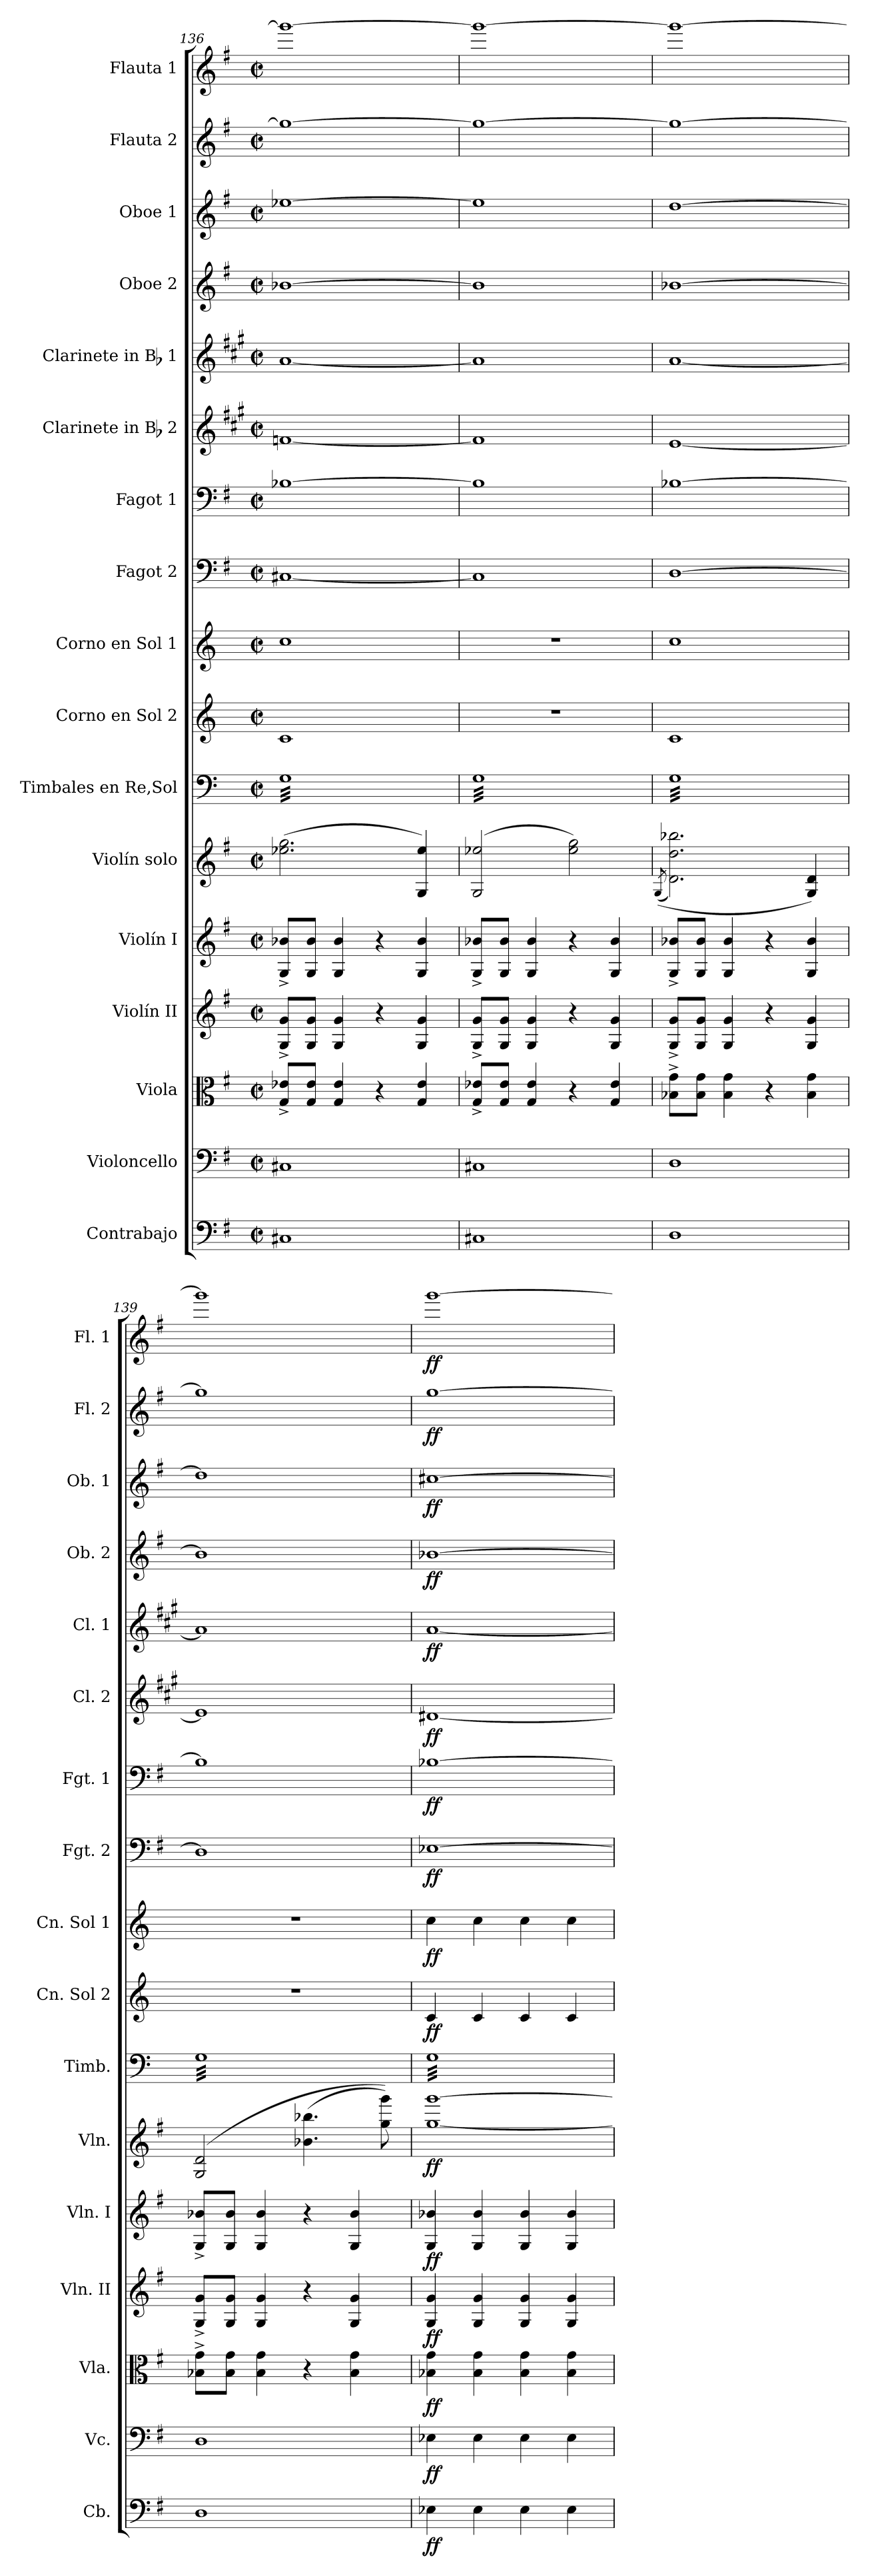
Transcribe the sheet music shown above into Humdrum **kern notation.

**kern	**dynam	**kern	**dynam	**kern	**dynam	**kern	**dynam	**kern	**dynam	**kern	**dynam	**kern	**kern	**dynam	**kern	**dynam	**kern	**dynam	**kern	**dynam	**kern	**dynam	**kern	**dynam	**kern	**dynam	**kern	**dynam	**kern	**dynam	**kern	**dynam
*part17	*part17	*part16	*part16	*part15	*part15	*part14	*part14	*part13	*part13	*part12	*part12	*part11	*part10	*part10	*part9	*part9	*part8	*part8	*part7	*part7	*part6	*part6	*part5	*part5	*part4	*part4	*part3	*part3	*part2	*part2	*part1	*part1
*staff17	*staff17	*staff16	*staff16	*staff15	*staff15	*staff14	*staff14	*staff13	*staff13	*staff12	*staff12	*staff11	*staff10	*staff10	*staff9	*staff9	*staff8	*staff8	*staff7	*staff7	*staff6	*staff6	*staff5	*staff5	*staff4	*staff4	*staff3	*staff3	*staff2	*staff2	*staff1	*staff1
*I"Contrabajo	*	*I"Violoncello	*	*I"Viola	*	*I"Violín II	*	*I"Violín I	*	*I"Violín solo	*	*I"Timbales en Re,Sol	*I"Corno en Sol 2	*	*I"Corno en Sol 1	*	*I"Fagot 2	*	*I"Fagot 1	*	*I"Clarinete in Bb 2	*	*I"Clarinete in Bb 1	*	*I"Oboe 2	*	*I"Oboe 1	*	*I"Flauta 2	*	*I"Flauta 1	*
*I'Cb.	*	*I'Vc.	*	*I'Vla.	*	*I'Vln. II	*	*I'Vln. I	*	*I'Vln.	*	*I'Timb.	*I'Cn. Sol 2	*	*I'Cn. Sol 1	*	*I'Fgt. 2	*	*I'Fgt. 1	*	*I'Cl. 2	*	*I'Cl. 1	*	*I'Ob. 2	*	*I'Ob. 1	*	*I'Fl. 2	*	*I'Fl. 1	*
!!LO:PB:g=z
*clefF4	*	*clefF4	*	*clefC3	*	*clefG2	*	*clefG2	*	*clefG2	*	*clefF4	*clefG2	*	*clefG2	*	*clefF4	*	*clefF4	*	*clefG2	*	*clefG2	*	*clefG2	*	*clefG2	*	*clefG2	*	*clefG2	*
*ITrd7c12	*	*	*	*	*	*	*	*	*	*	*	*	*ITrd3c5	*	*ITrd3c5	*	*	*	*	*	*ITrd1c2	*	*ITrd1c2	*	*	*	*	*	*	*	*	*
*k[f#]	*	*k[f#]	*	*k[f#]	*	*k[f#]	*	*k[f#]	*	*k[f#]	*	*k[]	*k[f#]	*	*k[f#]	*	*k[f#]	*	*k[f#]	*	*k[f#]	*	*k[f#]	*	*k[f#]	*	*k[f#]	*	*k[f#]	*	*k[f#]	*
*G:	*	*G:	*	*G:	*	*G:	*	*G:	*	*G:	*	*C:	*G:	*	*G:	*	*G:	*	*G:	*	*G:	*	*G:	*	*G:	*	*G:	*	*G:	*	*G:	*
*M2/2	*	*M2/2	*	*M2/2	*	*M2/2	*	*M2/2	*	*M2/2	*	*M2/2	*M2/2	*	*M2/2	*	*M2/2	*	*M2/2	*	*M2/2	*	*M2/2	*	*M2/2	*	*M2/2	*	*M2/2	*	*M2/2	*
*met(c|)	*	*met(c|)	*	*met(c|)	*	*met(c|)	*	*met(c|)	*	*met(c|)	*	*met(c|)	*met(c|)	*	*met(c|)	*	*met(c|)	*	*met(c|)	*	*met(c|)	*	*met(c|)	*	*met(c|)	*	*met(c|)	*	*met(c|)	*	*met(c|)	*
=136	=136	=136	=136	=136	=136	=136	=136	=136	=136	=136	=136	=136	=136	=136	=136	=136	=136	=136	=136	=136	=136	=136	=136	=136	=136	=136	=136	=136	=136	=136	=136	=136
*	*	*	*	*	*	*	*	*	*	*	*	*tremolo	*	*	*	*	*	*	*	*	*	*	*	*	*	*	*	*	*	*	*	*
1CC#Xi	.	1C#Xi	.	8Gi/^ 8e-Xi^L	.	8Gi/^ 8gi^L	.	8Gi/^ 8b-Xi^L	.	(2.ee-Xi\ 2.ggi	.	32GiLLL	1Gi	.	1gi	.	[<1C#Xi	.	[>1B-Xi	.	[<1e-Xi	.	[<1gi	.	[>1b-Xi	.	[>1ee-Xi	.	1ggi_>	.	1gggi_>	.
.	.	.	.	.	.	.	.	.	.	.	.	32Gi	.	.	.	.	.	.	.	.	.	.	.	.	.	.	.	.	.	.	.	.
.	.	.	.	.	.	.	.	.	.	.	.	32Gi	.	.	.	.	.	.	.	.	.	.	.	.	.	.	.	.	.	.	.	.
.	.	.	.	.	.	.	.	.	.	.	.	32Gi	.	.	.	.	.	.	.	.	.	.	.	.	.	.	.	.	.	.	.	.
.	.	.	.	8Gi/ 8e-iJ	.	8Gi/ 8giJ	.	8Gi/ 8b-iJ	.	.	.	32Gi	.	.	.	.	.	.	.	.	.	.	.	.	.	.	.	.	.	.	.	.
.	.	.	.	.	.	.	.	.	.	.	.	32Gi	.	.	.	.	.	.	.	.	.	.	.	.	.	.	.	.	.	.	.	.
.	.	.	.	.	.	.	.	.	.	.	.	32Gi	.	.	.	.	.	.	.	.	.	.	.	.	.	.	.	.	.	.	.	.
.	.	.	.	.	.	.	.	.	.	.	.	32Gi	.	.	.	.	.	.	.	.	.	.	.	.	.	.	.	.	.	.	.	.
.	.	.	.	4Gi/ 4e-i	.	4Gi/ 4gi	.	4Gi/ 4b-i	.	.	.	32Gi	.	.	.	.	.	.	.	.	.	.	.	.	.	.	.	.	.	.	.	.
.	.	.	.	.	.	.	.	.	.	.	.	32Gi	.	.	.	.	.	.	.	.	.	.	.	.	.	.	.	.	.	.	.	.
.	.	.	.	.	.	.	.	.	.	.	.	32Gi	.	.	.	.	.	.	.	.	.	.	.	.	.	.	.	.	.	.	.	.
.	.	.	.	.	.	.	.	.	.	.	.	32Gi	.	.	.	.	.	.	.	.	.	.	.	.	.	.	.	.	.	.	.	.
.	.	.	.	.	.	.	.	.	.	.	.	32Gi	.	.	.	.	.	.	.	.	.	.	.	.	.	.	.	.	.	.	.	.
.	.	.	.	.	.	.	.	.	.	.	.	32Gi	.	.	.	.	.	.	.	.	.	.	.	.	.	.	.	.	.	.	.	.
.	.	.	.	.	.	.	.	.	.	.	.	32Gi	.	.	.	.	.	.	.	.	.	.	.	.	.	.	.	.	.	.	.	.
.	.	.	.	.	.	.	.	.	.	.	.	32Gi	.	.	.	.	.	.	.	.	.	.	.	.	.	.	.	.	.	.	.	.
.	.	.	.	4r	.	4r	.	4r	.	.	.	32Gi	.	.	.	.	.	.	.	.	.	.	.	.	.	.	.	.	.	.	.	.
.	.	.	.	.	.	.	.	.	.	.	.	32Gi	.	.	.	.	.	.	.	.	.	.	.	.	.	.	.	.	.	.	.	.
.	.	.	.	.	.	.	.	.	.	.	.	32Gi	.	.	.	.	.	.	.	.	.	.	.	.	.	.	.	.	.	.	.	.
.	.	.	.	.	.	.	.	.	.	.	.	32Gi	.	.	.	.	.	.	.	.	.	.	.	.	.	.	.	.	.	.	.	.
.	.	.	.	.	.	.	.	.	.	.	.	32Gi	.	.	.	.	.	.	.	.	.	.	.	.	.	.	.	.	.	.	.	.
.	.	.	.	.	.	.	.	.	.	.	.	32Gi	.	.	.	.	.	.	.	.	.	.	.	.	.	.	.	.	.	.	.	.
.	.	.	.	.	.	.	.	.	.	.	.	32Gi	.	.	.	.	.	.	.	.	.	.	.	.	.	.	.	.	.	.	.	.
.	.	.	.	.	.	.	.	.	.	.	.	32Gi	.	.	.	.	.	.	.	.	.	.	.	.	.	.	.	.	.	.	.	.
.	.	.	.	4Gi/ 4e-i	.	4Gi/ 4gi	.	4Gi/ 4b-i	.	4Gi/ 4ee-i)	.	32Gi	.	.	.	.	.	.	.	.	.	.	.	.	.	.	.	.	.	.	.	.
.	.	.	.	.	.	.	.	.	.	.	.	32Gi	.	.	.	.	.	.	.	.	.	.	.	.	.	.	.	.	.	.	.	.
.	.	.	.	.	.	.	.	.	.	.	.	32Gi	.	.	.	.	.	.	.	.	.	.	.	.	.	.	.	.	.	.	.	.
.	.	.	.	.	.	.	.	.	.	.	.	32Gi	.	.	.	.	.	.	.	.	.	.	.	.	.	.	.	.	.	.	.	.
.	.	.	.	.	.	.	.	.	.	.	.	32Gi	.	.	.	.	.	.	.	.	.	.	.	.	.	.	.	.	.	.	.	.
.	.	.	.	.	.	.	.	.	.	.	.	32Gi	.	.	.	.	.	.	.	.	.	.	.	.	.	.	.	.	.	.	.	.
.	.	.	.	.	.	.	.	.	.	.	.	32Gi	.	.	.	.	.	.	.	.	.	.	.	.	.	.	.	.	.	.	.	.
.	.	.	.	.	.	.	.	.	.	.	.	32GiJJJ	.	.	.	.	.	.	.	.	.	.	.	.	.	.	.	.	.	.	.	.
=137	=137	=137	=137	=137	=137	=137	=137	=137	=137	=137	=137	=137	=137	=137	=137	=137	=137	=137	=137	=137	=137	=137	=137	=137	=137	=137	=137	=137	=137	=137	=137	=137
1CC#Xi	.	1C#Xi	.	8Gi/^ 8e-Xi^L	.	8Gi/^ 8gi^L	.	8Gi/^ 8b-Xi^L	.	(2Gi/ 2ee-Xi	.	32GiLLL	1r	.	1r	.	1C#i]	.	1B-i]	.	1e-i]	.	1gi]	.	1b-i]	.	1ee-i]	.	1ggi_>	.	1gggi_>	.
.	.	.	.	.	.	.	.	.	.	.	.	32Gi	.	.	.	.	.	.	.	.	.	.	.	.	.	.	.	.	.	.	.	.
.	.	.	.	.	.	.	.	.	.	.	.	32Gi	.	.	.	.	.	.	.	.	.	.	.	.	.	.	.	.	.	.	.	.
.	.	.	.	.	.	.	.	.	.	.	.	32Gi	.	.	.	.	.	.	.	.	.	.	.	.	.	.	.	.	.	.	.	.
.	.	.	.	8Gi/ 8e-iJ	.	8Gi/ 8giJ	.	8Gi/ 8b-iJ	.	.	.	32Gi	.	.	.	.	.	.	.	.	.	.	.	.	.	.	.	.	.	.	.	.
.	.	.	.	.	.	.	.	.	.	.	.	32Gi	.	.	.	.	.	.	.	.	.	.	.	.	.	.	.	.	.	.	.	.
.	.	.	.	.	.	.	.	.	.	.	.	32Gi	.	.	.	.	.	.	.	.	.	.	.	.	.	.	.	.	.	.	.	.
.	.	.	.	.	.	.	.	.	.	.	.	32Gi	.	.	.	.	.	.	.	.	.	.	.	.	.	.	.	.	.	.	.	.
.	.	.	.	4Gi/ 4e-i	.	4Gi/ 4gi	.	4Gi/ 4b-i	.	.	.	32Gi	.	.	.	.	.	.	.	.	.	.	.	.	.	.	.	.	.	.	.	.
.	.	.	.	.	.	.	.	.	.	.	.	32Gi	.	.	.	.	.	.	.	.	.	.	.	.	.	.	.	.	.	.	.	.
.	.	.	.	.	.	.	.	.	.	.	.	32Gi	.	.	.	.	.	.	.	.	.	.	.	.	.	.	.	.	.	.	.	.
.	.	.	.	.	.	.	.	.	.	.	.	32Gi	.	.	.	.	.	.	.	.	.	.	.	.	.	.	.	.	.	.	.	.
.	.	.	.	.	.	.	.	.	.	.	.	32Gi	.	.	.	.	.	.	.	.	.	.	.	.	.	.	.	.	.	.	.	.
.	.	.	.	.	.	.	.	.	.	.	.	32Gi	.	.	.	.	.	.	.	.	.	.	.	.	.	.	.	.	.	.	.	.
.	.	.	.	.	.	.	.	.	.	.	.	32Gi	.	.	.	.	.	.	.	.	.	.	.	.	.	.	.	.	.	.	.	.
.	.	.	.	.	.	.	.	.	.	.	.	32Gi	.	.	.	.	.	.	.	.	.	.	.	.	.	.	.	.	.	.	.	.
.	.	.	.	4r	.	4r	.	4r	.	2ee-i\ 2ggi)	.	32Gi	.	.	.	.	.	.	.	.	.	.	.	.	.	.	.	.	.	.	.	.
.	.	.	.	.	.	.	.	.	.	.	.	32Gi	.	.	.	.	.	.	.	.	.	.	.	.	.	.	.	.	.	.	.	.
.	.	.	.	.	.	.	.	.	.	.	.	32Gi	.	.	.	.	.	.	.	.	.	.	.	.	.	.	.	.	.	.	.	.
.	.	.	.	.	.	.	.	.	.	.	.	32Gi	.	.	.	.	.	.	.	.	.	.	.	.	.	.	.	.	.	.	.	.
.	.	.	.	.	.	.	.	.	.	.	.	32Gi	.	.	.	.	.	.	.	.	.	.	.	.	.	.	.	.	.	.	.	.
.	.	.	.	.	.	.	.	.	.	.	.	32Gi	.	.	.	.	.	.	.	.	.	.	.	.	.	.	.	.	.	.	.	.
.	.	.	.	.	.	.	.	.	.	.	.	32Gi	.	.	.	.	.	.	.	.	.	.	.	.	.	.	.	.	.	.	.	.
.	.	.	.	.	.	.	.	.	.	.	.	32Gi	.	.	.	.	.	.	.	.	.	.	.	.	.	.	.	.	.	.	.	.
.	.	.	.	4Gi/ 4e-i	.	4Gi/ 4gi	.	4Gi/ 4b-i	.	.	.	32Gi	.	.	.	.	.	.	.	.	.	.	.	.	.	.	.	.	.	.	.	.
.	.	.	.	.	.	.	.	.	.	.	.	32Gi	.	.	.	.	.	.	.	.	.	.	.	.	.	.	.	.	.	.	.	.
.	.	.	.	.	.	.	.	.	.	.	.	32Gi	.	.	.	.	.	.	.	.	.	.	.	.	.	.	.	.	.	.	.	.
.	.	.	.	.	.	.	.	.	.	.	.	32Gi	.	.	.	.	.	.	.	.	.	.	.	.	.	.	.	.	.	.	.	.
.	.	.	.	.	.	.	.	.	.	.	.	32Gi	.	.	.	.	.	.	.	.	.	.	.	.	.	.	.	.	.	.	.	.
.	.	.	.	.	.	.	.	.	.	.	.	32Gi	.	.	.	.	.	.	.	.	.	.	.	.	.	.	.	.	.	.	.	.
.	.	.	.	.	.	.	.	.	.	.	.	32Gi	.	.	.	.	.	.	.	.	.	.	.	.	.	.	.	.	.	.	.	.
.	.	.	.	.	.	.	.	.	.	.	.	32GiJJJ	.	.	.	.	.	.	.	.	.	.	.	.	.	.	.	.	.	.	.	.
=138	=138	=138	=138	=138	=138	=138	=138	=138	=138	=138	=138	=138	=138	=138	=138	=138	=138	=138	=138	=138	=138	=138	=138	=138	=138	=138	=138	=138	=138	=138	=138	=138
.	.	.	.	.	.	.	.	.	.	((8qGi/	.	.	.	.	.	.	.	.	.	.	.	.	.	.	.	.	.	.	.	.	.	.
1DDi	.	1Di	.	8B-Xi\^ 8gi^L	.	8Gi/^ 8gi^L	.	8Gi/^ 8b-Xi^L	.	2.di\ 2.ddi 2.bb-Xi)	.	32GiLLL	1Gi	.	1gi	.	[>1Di	.	[>1B-Xi	.	[<1di	.	[<1gi	.	[>1b-Xi	.	[>1ddi	.	1ggi_>	.	1gggi_>	.
.	.	.	.	.	.	.	.	.	.	.	.	32Gi	.	.	.	.	.	.	.	.	.	.	.	.	.	.	.	.	.	.	.	.
.	.	.	.	.	.	.	.	.	.	.	.	32Gi	.	.	.	.	.	.	.	.	.	.	.	.	.	.	.	.	.	.	.	.
.	.	.	.	.	.	.	.	.	.	.	.	32Gi	.	.	.	.	.	.	.	.	.	.	.	.	.	.	.	.	.	.	.	.
.	.	.	.	8B-i\ 8giJ	.	8Gi/ 8giJ	.	8Gi/ 8b-iJ	.	.	.	32Gi	.	.	.	.	.	.	.	.	.	.	.	.	.	.	.	.	.	.	.	.
.	.	.	.	.	.	.	.	.	.	.	.	32Gi	.	.	.	.	.	.	.	.	.	.	.	.	.	.	.	.	.	.	.	.
.	.	.	.	.	.	.	.	.	.	.	.	32Gi	.	.	.	.	.	.	.	.	.	.	.	.	.	.	.	.	.	.	.	.
.	.	.	.	.	.	.	.	.	.	.	.	32Gi	.	.	.	.	.	.	.	.	.	.	.	.	.	.	.	.	.	.	.	.
.	.	.	.	4B-i\ 4gi	.	4Gi/ 4gi	.	4Gi/ 4b-i	.	.	.	32Gi	.	.	.	.	.	.	.	.	.	.	.	.	.	.	.	.	.	.	.	.
.	.	.	.	.	.	.	.	.	.	.	.	32Gi	.	.	.	.	.	.	.	.	.	.	.	.	.	.	.	.	.	.	.	.
.	.	.	.	.	.	.	.	.	.	.	.	32Gi	.	.	.	.	.	.	.	.	.	.	.	.	.	.	.	.	.	.	.	.
.	.	.	.	.	.	.	.	.	.	.	.	32Gi	.	.	.	.	.	.	.	.	.	.	.	.	.	.	.	.	.	.	.	.
.	.	.	.	.	.	.	.	.	.	.	.	32Gi	.	.	.	.	.	.	.	.	.	.	.	.	.	.	.	.	.	.	.	.
.	.	.	.	.	.	.	.	.	.	.	.	32Gi	.	.	.	.	.	.	.	.	.	.	.	.	.	.	.	.	.	.	.	.
.	.	.	.	.	.	.	.	.	.	.	.	32Gi	.	.	.	.	.	.	.	.	.	.	.	.	.	.	.	.	.	.	.	.
.	.	.	.	.	.	.	.	.	.	.	.	32Gi	.	.	.	.	.	.	.	.	.	.	.	.	.	.	.	.	.	.	.	.
.	.	.	.	4r	.	4r	.	4r	.	.	.	32Gi	.	.	.	.	.	.	.	.	.	.	.	.	.	.	.	.	.	.	.	.
.	.	.	.	.	.	.	.	.	.	.	.	32Gi	.	.	.	.	.	.	.	.	.	.	.	.	.	.	.	.	.	.	.	.
.	.	.	.	.	.	.	.	.	.	.	.	32Gi	.	.	.	.	.	.	.	.	.	.	.	.	.	.	.	.	.	.	.	.
.	.	.	.	.	.	.	.	.	.	.	.	32Gi	.	.	.	.	.	.	.	.	.	.	.	.	.	.	.	.	.	.	.	.
.	.	.	.	.	.	.	.	.	.	.	.	32Gi	.	.	.	.	.	.	.	.	.	.	.	.	.	.	.	.	.	.	.	.
.	.	.	.	.	.	.	.	.	.	.	.	32Gi	.	.	.	.	.	.	.	.	.	.	.	.	.	.	.	.	.	.	.	.
.	.	.	.	.	.	.	.	.	.	.	.	32Gi	.	.	.	.	.	.	.	.	.	.	.	.	.	.	.	.	.	.	.	.
.	.	.	.	.	.	.	.	.	.	.	.	32Gi	.	.	.	.	.	.	.	.	.	.	.	.	.	.	.	.	.	.	.	.
.	.	.	.	4B-i\ 4gi	.	4Gi/ 4gi	.	4Gi/ 4b-i	.	4Gi/ 4di)	.	32Gi	.	.	.	.	.	.	.	.	.	.	.	.	.	.	.	.	.	.	.	.
.	.	.	.	.	.	.	.	.	.	.	.	32Gi	.	.	.	.	.	.	.	.	.	.	.	.	.	.	.	.	.	.	.	.
.	.	.	.	.	.	.	.	.	.	.	.	32Gi	.	.	.	.	.	.	.	.	.	.	.	.	.	.	.	.	.	.	.	.
.	.	.	.	.	.	.	.	.	.	.	.	32Gi	.	.	.	.	.	.	.	.	.	.	.	.	.	.	.	.	.	.	.	.
.	.	.	.	.	.	.	.	.	.	.	.	32Gi	.	.	.	.	.	.	.	.	.	.	.	.	.	.	.	.	.	.	.	.
.	.	.	.	.	.	.	.	.	.	.	.	32Gi	.	.	.	.	.	.	.	.	.	.	.	.	.	.	.	.	.	.	.	.
.	.	.	.	.	.	.	.	.	.	.	.	32Gi	.	.	.	.	.	.	.	.	.	.	.	.	.	.	.	.	.	.	.	.
.	.	.	.	.	.	.	.	.	.	.	.	32GiJJJ	.	.	.	.	.	.	.	.	.	.	.	.	.	.	.	.	.	.	.	.
=139	=139	=139	=139	=139	=139	=139	=139	=139	=139	=139	=139	=139	=139	=139	=139	=139	=139	=139	=139	=139	=139	=139	=139	=139	=139	=139	=139	=139	=139	=139	=139	=139
1DDi	.	1Di	.	8B-Xi\^ 8gi^L	.	8Gi/^ 8gi^L	.	8Gi/^ 8b-Xi^L	.	(2Gi/ 2di	.	32GiLLL	1r	.	1r	.	1Di]	.	1B-i]	.	1di]	.	1gi]	.	1b-i]	.	1ddi]	.	1ggi]	.	1gggi]	.
.	.	.	.	.	.	.	.	.	.	.	.	32Gi	.	.	.	.	.	.	.	.	.	.	.	.	.	.	.	.	.	.	.	.
.	.	.	.	.	.	.	.	.	.	.	.	32Gi	.	.	.	.	.	.	.	.	.	.	.	.	.	.	.	.	.	.	.	.
.	.	.	.	.	.	.	.	.	.	.	.	32Gi	.	.	.	.	.	.	.	.	.	.	.	.	.	.	.	.	.	.	.	.
.	.	.	.	8B-i\ 8giJ	.	8Gi/ 8giJ	.	8Gi/ 8b-iJ	.	.	.	32Gi	.	.	.	.	.	.	.	.	.	.	.	.	.	.	.	.	.	.	.	.
.	.	.	.	.	.	.	.	.	.	.	.	32Gi	.	.	.	.	.	.	.	.	.	.	.	.	.	.	.	.	.	.	.	.
.	.	.	.	.	.	.	.	.	.	.	.	32Gi	.	.	.	.	.	.	.	.	.	.	.	.	.	.	.	.	.	.	.	.
.	.	.	.	.	.	.	.	.	.	.	.	32Gi	.	.	.	.	.	.	.	.	.	.	.	.	.	.	.	.	.	.	.	.
.	.	.	.	4B-i\ 4gi	.	4Gi/ 4gi	.	4Gi/ 4b-i	.	.	.	32Gi	.	.	.	.	.	.	.	.	.	.	.	.	.	.	.	.	.	.	.	.
.	.	.	.	.	.	.	.	.	.	.	.	32Gi	.	.	.	.	.	.	.	.	.	.	.	.	.	.	.	.	.	.	.	.
.	.	.	.	.	.	.	.	.	.	.	.	32Gi	.	.	.	.	.	.	.	.	.	.	.	.	.	.	.	.	.	.	.	.
.	.	.	.	.	.	.	.	.	.	.	.	32Gi	.	.	.	.	.	.	.	.	.	.	.	.	.	.	.	.	.	.	.	.
.	.	.	.	.	.	.	.	.	.	.	.	32Gi	.	.	.	.	.	.	.	.	.	.	.	.	.	.	.	.	.	.	.	.
.	.	.	.	.	.	.	.	.	.	.	.	32Gi	.	.	.	.	.	.	.	.	.	.	.	.	.	.	.	.	.	.	.	.
.	.	.	.	.	.	.	.	.	.	.	.	32Gi	.	.	.	.	.	.	.	.	.	.	.	.	.	.	.	.	.	.	.	.
.	.	.	.	.	.	.	.	.	.	.	.	32Gi	.	.	.	.	.	.	.	.	.	.	.	.	.	.	.	.	.	.	.	.
.	.	.	.	4r	.	4r	.	4r	.	(4.b-Xi\ 4.bb-Xi	.	32Gi	.	.	.	.	.	.	.	.	.	.	.	.	.	.	.	.	.	.	.	.
.	.	.	.	.	.	.	.	.	.	.	.	32Gi	.	.	.	.	.	.	.	.	.	.	.	.	.	.	.	.	.	.	.	.
.	.	.	.	.	.	.	.	.	.	.	.	32Gi	.	.	.	.	.	.	.	.	.	.	.	.	.	.	.	.	.	.	.	.
.	.	.	.	.	.	.	.	.	.	.	.	32Gi	.	.	.	.	.	.	.	.	.	.	.	.	.	.	.	.	.	.	.	.
.	.	.	.	.	.	.	.	.	.	.	.	32Gi	.	.	.	.	.	.	.	.	.	.	.	.	.	.	.	.	.	.	.	.
.	.	.	.	.	.	.	.	.	.	.	.	32Gi	.	.	.	.	.	.	.	.	.	.	.	.	.	.	.	.	.	.	.	.
.	.	.	.	.	.	.	.	.	.	.	.	32Gi	.	.	.	.	.	.	.	.	.	.	.	.	.	.	.	.	.	.	.	.
.	.	.	.	.	.	.	.	.	.	.	.	32Gi	.	.	.	.	.	.	.	.	.	.	.	.	.	.	.	.	.	.	.	.
.	.	.	.	4B-i\ 4gi	.	4Gi/ 4gi	.	4Gi/ 4b-i	.	.	.	32Gi	.	.	.	.	.	.	.	.	.	.	.	.	.	.	.	.	.	.	.	.
.	.	.	.	.	.	.	.	.	.	.	.	32Gi	.	.	.	.	.	.	.	.	.	.	.	.	.	.	.	.	.	.	.	.
.	.	.	.	.	.	.	.	.	.	.	.	32Gi	.	.	.	.	.	.	.	.	.	.	.	.	.	.	.	.	.	.	.	.
.	.	.	.	.	.	.	.	.	.	.	.	32Gi	.	.	.	.	.	.	.	.	.	.	.	.	.	.	.	.	.	.	.	.
.	.	.	.	.	.	.	.	.	.	8ggi\ 8gggi))	.	32Gi	.	.	.	.	.	.	.	.	.	.	.	.	.	.	.	.	.	.	.	.
.	.	.	.	.	.	.	.	.	.	.	.	32Gi	.	.	.	.	.	.	.	.	.	.	.	.	.	.	.	.	.	.	.	.
.	.	.	.	.	.	.	.	.	.	.	.	32Gi	.	.	.	.	.	.	.	.	.	.	.	.	.	.	.	.	.	.	.	.
.	.	.	.	.	.	.	.	.	.	.	.	32GiJJJ	.	.	.	.	.	.	.	.	.	.	.	.	.	.	.	.	.	.	.	.
=140	=140	=140	=140	=140	=140	=140	=140	=140	=140	=140	=140	=140	=140	=140	=140	=140	=140	=140	=140	=140	=140	=140	=140	=140	=140	=140	=140	=140	=140	=140	=140	=140
4EE-Xi\	ff	4E-Xi\	ff	4B-Xi\ 4gi	ff	4Gi/ 4gi	ff	4Gi/ 4b-Xi	ff	[<1ggi [>1gggi	ff	32GiLLL	4Gi/	ff	4gi\	ff	[>1E-Xi	ff	[>1B-Xi	ff	[<1c#Xi	ff	[<1gi	ff	[>1b-Xi	ff	[>1cc#Xi	ff	[>1ggi	ff	[>1gggi	ff
.	.	.	.	.	.	.	.	.	.	.	.	32Gi	.	.	.	.	.	.	.	.	.	.	.	.	.	.	.	.	.	.	.	.
.	.	.	.	.	.	.	.	.	.	.	.	32Gi	.	.	.	.	.	.	.	.	.	.	.	.	.	.	.	.	.	.	.	.
.	.	.	.	.	.	.	.	.	.	.	.	32Gi	.	.	.	.	.	.	.	.	.	.	.	.	.	.	.	.	.	.	.	.
.	.	.	.	.	.	.	.	.	.	.	.	32Gi	.	.	.	.	.	.	.	.	.	.	.	.	.	.	.	.	.	.	.	.
.	.	.	.	.	.	.	.	.	.	.	.	32Gi	.	.	.	.	.	.	.	.	.	.	.	.	.	.	.	.	.	.	.	.
.	.	.	.	.	.	.	.	.	.	.	.	32Gi	.	.	.	.	.	.	.	.	.	.	.	.	.	.	.	.	.	.	.	.
.	.	.	.	.	.	.	.	.	.	.	.	32Gi	.	.	.	.	.	.	.	.	.	.	.	.	.	.	.	.	.	.	.	.
4EE-i\	.	4E-i\	.	4B-i\ 4gi	.	4Gi/ 4gi	.	4Gi/ 4b-i	.	.	.	32Gi	4Gi/	.	4gi\	.	.	.	.	.	.	.	.	.	.	.	.	.	.	.	.	.
.	.	.	.	.	.	.	.	.	.	.	.	32Gi	.	.	.	.	.	.	.	.	.	.	.	.	.	.	.	.	.	.	.	.
.	.	.	.	.	.	.	.	.	.	.	.	32Gi	.	.	.	.	.	.	.	.	.	.	.	.	.	.	.	.	.	.	.	.
.	.	.	.	.	.	.	.	.	.	.	.	32Gi	.	.	.	.	.	.	.	.	.	.	.	.	.	.	.	.	.	.	.	.
.	.	.	.	.	.	.	.	.	.	.	.	32Gi	.	.	.	.	.	.	.	.	.	.	.	.	.	.	.	.	.	.	.	.
.	.	.	.	.	.	.	.	.	.	.	.	32Gi	.	.	.	.	.	.	.	.	.	.	.	.	.	.	.	.	.	.	.	.
.	.	.	.	.	.	.	.	.	.	.	.	32Gi	.	.	.	.	.	.	.	.	.	.	.	.	.	.	.	.	.	.	.	.
.	.	.	.	.	.	.	.	.	.	.	.	32Gi	.	.	.	.	.	.	.	.	.	.	.	.	.	.	.	.	.	.	.	.
4EE-i\	.	4E-i\	.	4B-i\ 4gi	.	4Gi/ 4gi	.	4Gi/ 4b-i	.	.	.	32Gi	4Gi/	.	4gi\	.	.	.	.	.	.	.	.	.	.	.	.	.	.	.	.	.
.	.	.	.	.	.	.	.	.	.	.	.	32Gi	.	.	.	.	.	.	.	.	.	.	.	.	.	.	.	.	.	.	.	.
.	.	.	.	.	.	.	.	.	.	.	.	32Gi	.	.	.	.	.	.	.	.	.	.	.	.	.	.	.	.	.	.	.	.
.	.	.	.	.	.	.	.	.	.	.	.	32Gi	.	.	.	.	.	.	.	.	.	.	.	.	.	.	.	.	.	.	.	.
.	.	.	.	.	.	.	.	.	.	.	.	32Gi	.	.	.	.	.	.	.	.	.	.	.	.	.	.	.	.	.	.	.	.
.	.	.	.	.	.	.	.	.	.	.	.	32Gi	.	.	.	.	.	.	.	.	.	.	.	.	.	.	.	.	.	.	.	.
.	.	.	.	.	.	.	.	.	.	.	.	32Gi	.	.	.	.	.	.	.	.	.	.	.	.	.	.	.	.	.	.	.	.
.	.	.	.	.	.	.	.	.	.	.	.	32Gi	.	.	.	.	.	.	.	.	.	.	.	.	.	.	.	.	.	.	.	.
4EE-i\	.	4E-i\	.	4B-i\ 4gi	.	4Gi/ 4gi	.	4Gi/ 4b-i	.	.	.	32Gi	4Gi/	.	4gi\	.	.	.	.	.	.	.	.	.	.	.	.	.	.	.	.	.
.	.	.	.	.	.	.	.	.	.	.	.	32Gi	.	.	.	.	.	.	.	.	.	.	.	.	.	.	.	.	.	.	.	.
.	.	.	.	.	.	.	.	.	.	.	.	32Gi	.	.	.	.	.	.	.	.	.	.	.	.	.	.	.	.	.	.	.	.
.	.	.	.	.	.	.	.	.	.	.	.	32Gi	.	.	.	.	.	.	.	.	.	.	.	.	.	.	.	.	.	.	.	.
.	.	.	.	.	.	.	.	.	.	.	.	32Gi	.	.	.	.	.	.	.	.	.	.	.	.	.	.	.	.	.	.	.	.
.	.	.	.	.	.	.	.	.	.	.	.	32Gi	.	.	.	.	.	.	.	.	.	.	.	.	.	.	.	.	.	.	.	.
.	.	.	.	.	.	.	.	.	.	.	.	32Gi	.	.	.	.	.	.	.	.	.	.	.	.	.	.	.	.	.	.	.	.
.	.	.	.	.	.	.	.	.	.	.	.	32GiJJJ	.	.	.	.	.	.	.	.	.	.	.	.	.	.	.	.	.	.	.	.
*	*	*	*	*	*	*	*	*	*	*	*	*Xtremolo	*	*	*	*	*	*	*	*	*	*	*	*	*	*	*	*	*	*	*	*
=	=	=	=	=	=	=	=	=	=	=	=	=	=	=	=	=	=	=	=	=	=	=	=	=	=	=	=	=	=	=	=	=
*-	*-	*-	*-	*-	*-	*-	*-	*-	*-	*-	*-	*-	*-	*-	*-	*-	*-	*-	*-	*-	*-	*-	*-	*-	*-	*-	*-	*-	*-	*-	*-	*-
